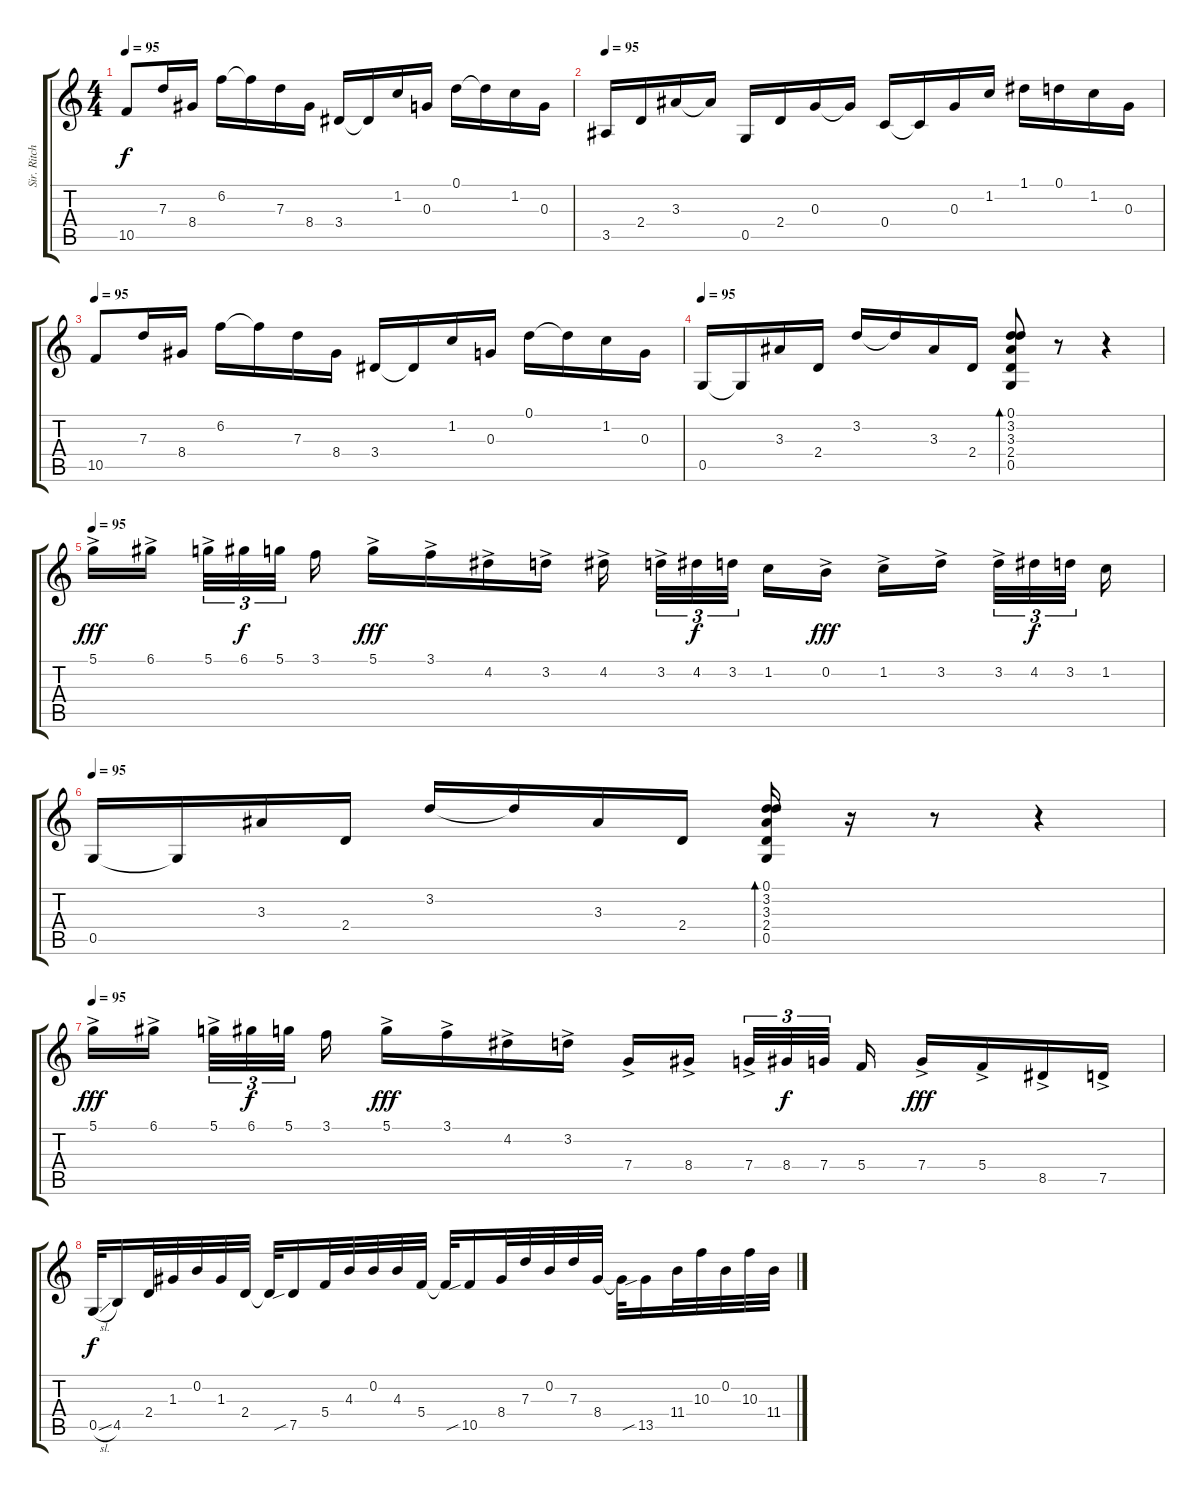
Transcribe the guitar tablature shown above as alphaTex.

\track ("Sir. Ritchie Blackmore" "Sir. Ritch") {instrument acousticguitarsteel}
\staff {score tabs}
\tuning (D4 B3 G3 C3 G2 D2) {hide}
\ts (4 4)
\tempo 95
\clef g2
\ks c
10.5.8{dy f} 7.3.16 8.4.16 6.2.16 6.2{t}.16 7.3.16 8.4.16 3.4.16 3.4{t}.16 1.2.16 0.3.16 0.1.16 0.1{t}.16 1.2.16 0.3.16 |
\tempo 95
3.5.16 2.4.16 3.3.16 3.3{t}.16 0.5.16 2.4.16 0.3.16 0.3{t}.16 0.4.16 0.4{t}.16 0.3.16 1.2.16 1.1.16 0.1.16 1.2.16 0.3.16 |
\tempo 95
10.5.8 7.3.16 8.4.16 6.2.16 6.2{t}.16 7.3.16 8.4.16 3.4.16 3.4{t}.16 1.2.16 0.3.16 0.1.16 0.1{t}.16 1.2.16 0.3.16 |
\tempo 95
0.5.16 0.5{t}.16 3.3.16 2.4.16 3.2.16 3.2{t}.16 3.3.16 2.4.16 (0.1 3.2 3.3 2.4 0.5).8{bd 480} r.8 r.4 |
\tempo 95
5.1{ac}.16{dy fff} 6.1{ac}.16 5.1{ac}.32{tu (3 2)} 6.1.32{tu (3 2) dy f} 5.1.32{tu (3 2)} 3.1.16 5.1{ac}.16{dy fff} 3.1{ac}.16 4.2{ac}.16 3.2{ac}.16 4.2{ac}.16 3.2{ac}.32{tu (3 2)} 4.2.32{tu (3 2) dy f} 3.2.32{tu (3 2)} 1.2.16 0.2{ac}.16{dy fff} 1.2{ac}.16 3.2{ac}.16 3.2{ac}.32{tu (3 2)} 4.2.32{tu (3 2) dy f} 3.2.32{tu (3 2)} 1.2.16 |
\tempo 95
0.5.16 0.5{t}.16 3.3.16 2.4.16 3.2.16 3.2{t}.16 3.3.16 2.4.16 (0.1 3.2 3.3 2.4 0.5).16{bd 480} r.16 r.8 r.4 |
\tempo 95
5.1{ac}.16{dy fff} 6.1{ac}.16 5.1{ac}.32{tu (3 2)} 6.1.32{tu (3 2) dy f} 5.1.32{tu (3 2)} 3.1.16 5.1{ac}.16{dy fff} 3.1{ac}.16 4.2{ac}.16 3.2{ac}.16 7.4{ac}.16 8.4{ac}.16 7.4{ac}.32{tu (3 2)} 8.4.32{tu (3 2) dy f} 7.4.32{tu (3 2)} 5.4.16 7.4{ac}.16{dy fff} 5.4{ac}.16 8.5{ac}.16 7.5{ac}.16 |
0.5{sl}.32{dy f} 4.5.16 2.4.32 1.3.32 0.2.32 1.3.32 2.4.32 2.4{t}.32 7.5{sib}.16 5.4.32 4.3.32 0.2.32 4.3.32 5.4.32 5.4{t}.32 10.5{sib}.16 8.4.32 7.3.32 0.2.32 7.3.32 8.4.32 8.4{t}.32 13.5{sib}.16 11.4.32 10.3.32 0.2.32 10.3.32 11.4.32
